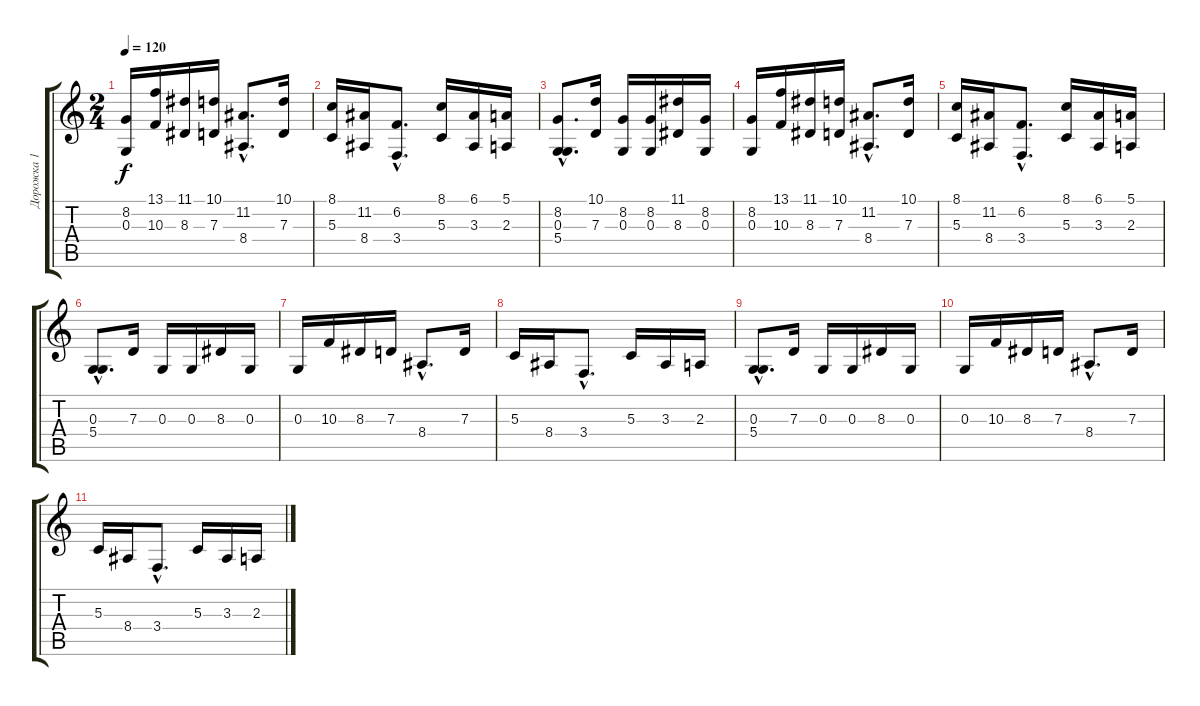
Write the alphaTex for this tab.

\track ("Дорожка 1" "Дорожка 1") {instrument stringensemble1}
\staff {score tabs}
\tuning (E4 B3 G3 D3 A2 E2) {hide}
\ts (2 4)
\tempo 120
\clef g2
\ks c
(8.2 0.3).16{dy f} (13.1 10.3).16 (11.1 8.3).16 (10.1 7.3).16 (11.2{hac} 8.4{hac}).8{d} (10.1 7.3).16 |
(8.1 5.3).16 (11.2 8.4).16 (6.2{hac} 3.4{hac}).8{d} (8.1 5.3).16 (6.1 3.3).16 (5.1 2.3).16 |
(8.2{hac} 0.3{hac} 5.4{hac}).8{d} (10.1 7.3).16 (8.2 0.3).16 (8.2 0.3).16 (11.1 8.3).16 (8.2 0.3).16 |
(8.2 0.3).16 (13.1 10.3).16 (11.1 8.3).16 (10.1 7.3).16 (11.2{hac} 8.4{hac}).8{d} (10.1 7.3).16 |
(8.1 5.3).16 (11.2 8.4).16 (6.2{hac} 3.4{hac}).8{d} (8.1 5.3).16 (6.1 3.3).16 (5.1 2.3).16 |
(0.3{hac} 5.4{hac}).8{d} 7.3.16 0.3.16 0.3.16 8.3.16 0.3.16 |
0.3.16 10.3.16 8.3.16 7.3.16 8.4{hac}.8{d} 7.3.16 |
5.3.16 8.4.16 3.4{hac}.8{d} 5.3.16 3.3.16 2.3.16 |
(0.3{hac} 5.4{hac}).8{d} 7.3.16 0.3.16 0.3.16 8.3.16 0.3.16 |
0.3.16 10.3.16 8.3.16 7.3.16 8.4{hac}.8{d} 7.3.16 |
5.3.16 8.4.16 3.4{hac}.8{d} 5.3.16 3.3.16 2.3.16
